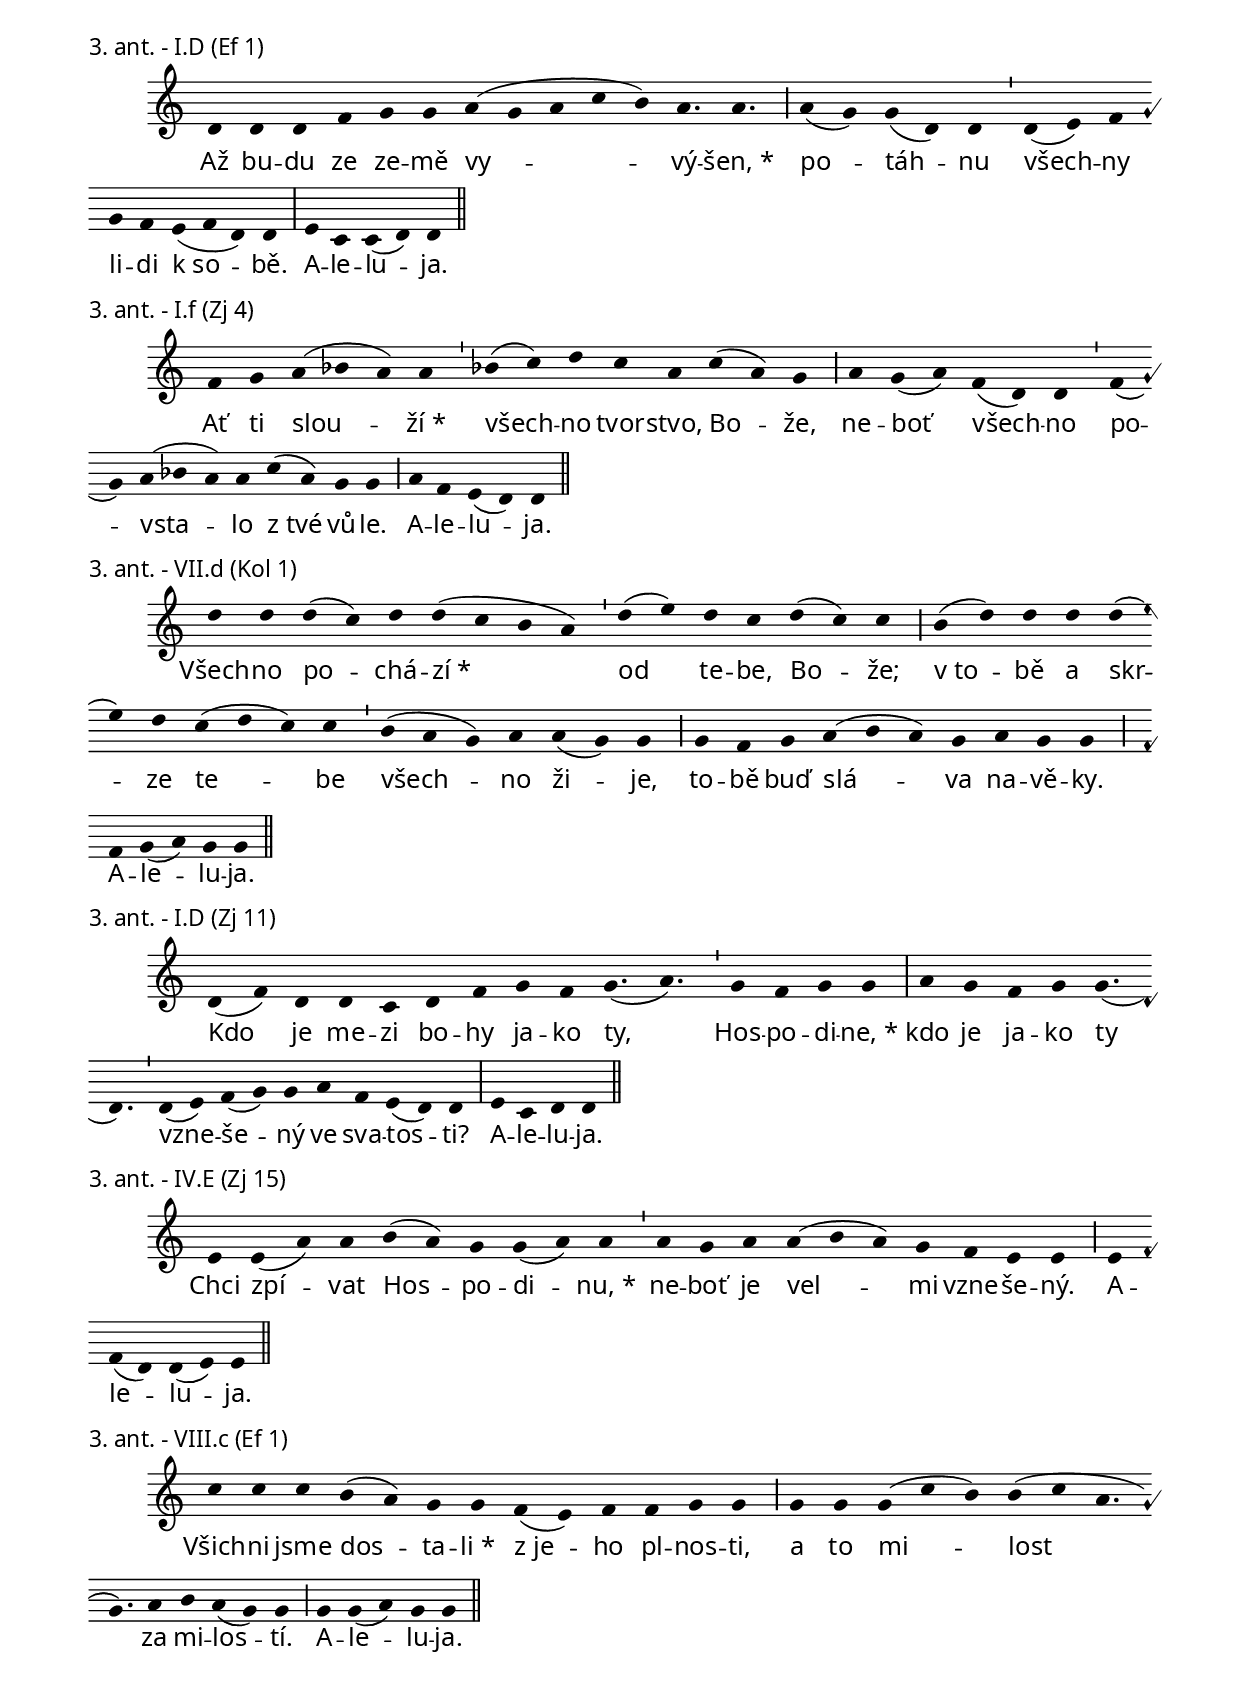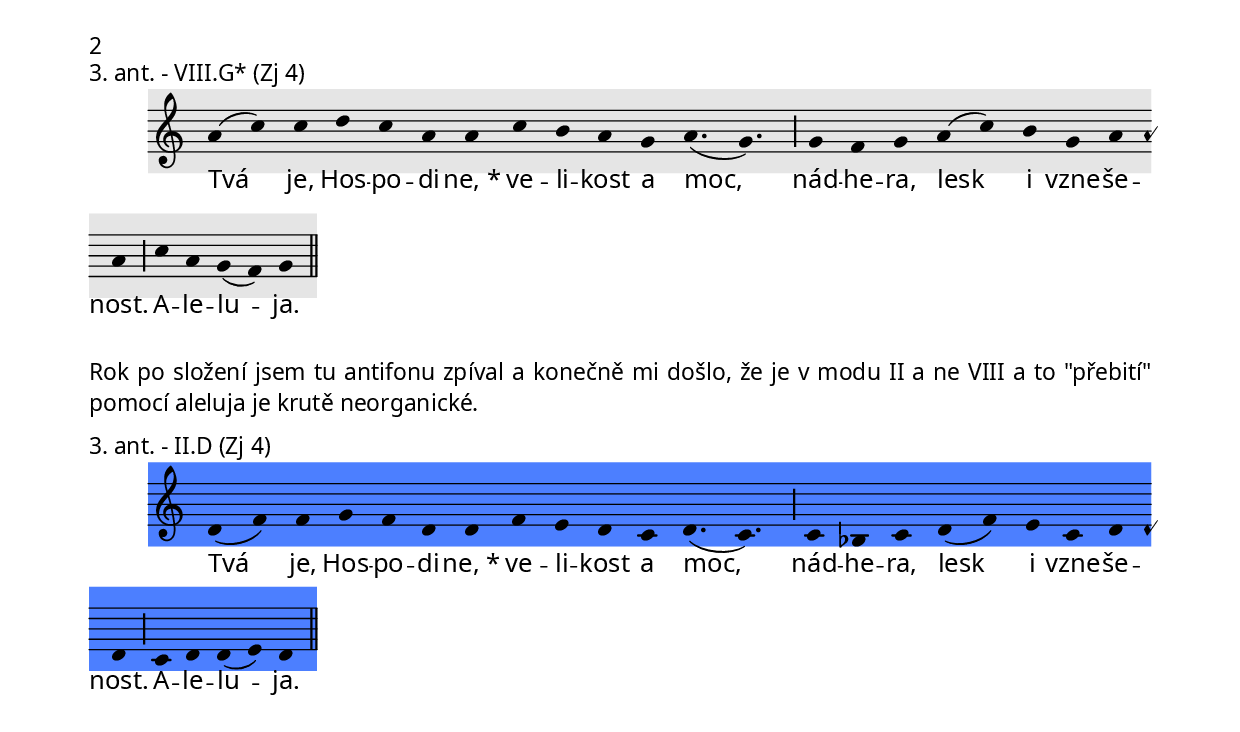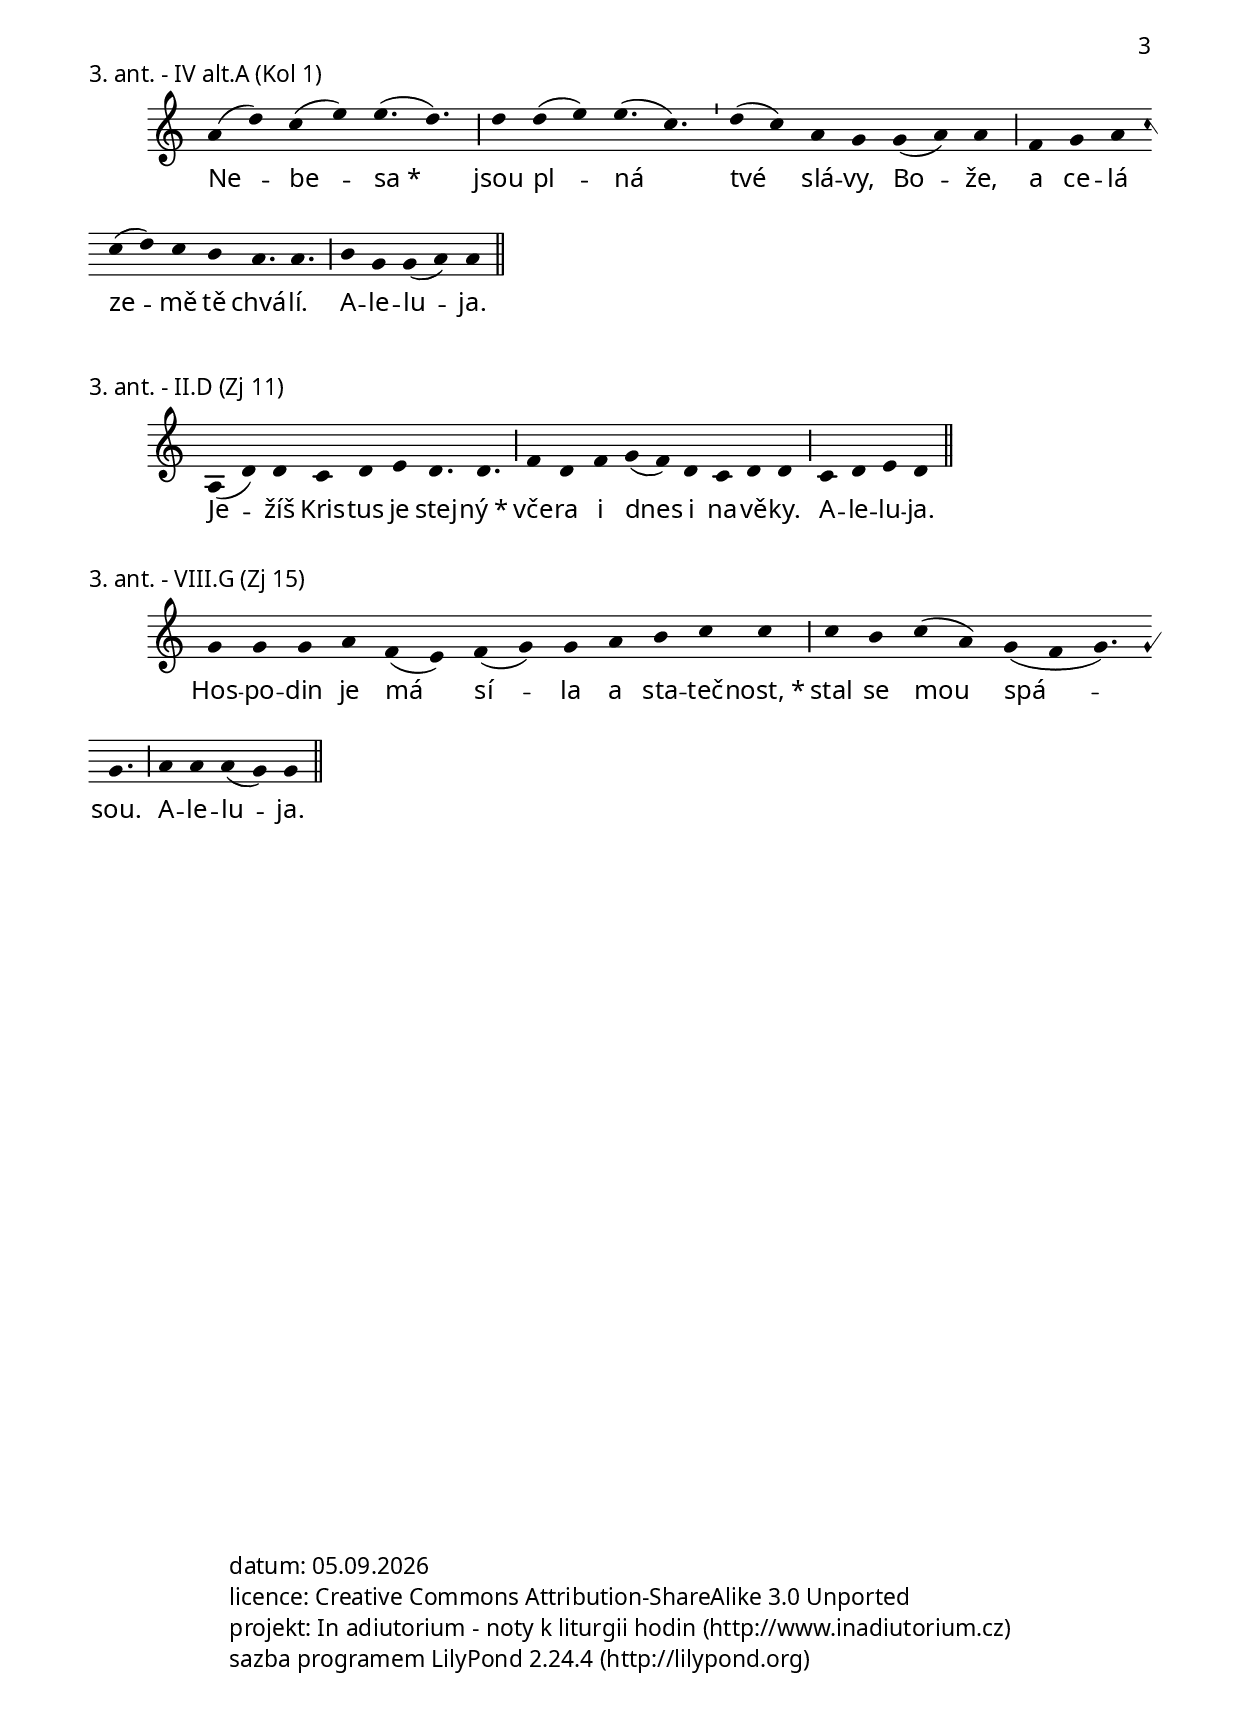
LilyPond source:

\include "../spolecne.ly"

% Antifony k nz kantikum nespor se opakuji v dvoutydennim
% cyklu - podobne jako v zaltari.
% Do zvlastniho souboru jsou vytazeny proto, ze v souboru
% velikonocnich antifon jsou jednotlive dny includovany
% do bookpart - a v bookpart se nesmi objevit definice promenne.

%%% LICHE TYDNY -------------------------------------------------

%velikTIpondeliNespAntIII = 
\score {
  \relative c' {
    \choralniRezim
    d4 d d f g g a( g a c b) a4. a \barMaior
    a4( g) g( d) d \barMin d( e) f g f e( f d) d \barMax
    e c c( d) d \barFinalis
  }
  \addlyrics {
    Až bu -- du ze ze -- mě vy -- vý -- šen,_*
    po -- táh -- nu všech -- ny li -- di k_so -- bě.
    A -- le -- lu -- ja.
  }
  \header {
    quid = "3. ant."
    modus = "I"
    differentia = "D" 
    psalmus = "Ef 1"
    id = ""
    fons = "5. ne postní, 2. nešp, ad Magnificat"
    piece = \markup {\sestavTitulek}
  }
}

%velikTIuteryNespAntIII = 
\score {
  \relative c' {
    \choralniRezim
    f4 g a( bes a) a \barMin bes( c) d c a c( a) g \barMaior
    a g( a) f( d) d \barMin f( g) a( bes a) a c( a) g g \barMaior
    a f e( d) d \barFinalis
  }
  \addlyrics {
    Ať ti slou -- ží_* všech -- no tvor -- stvo, Bo -- že, 
    ne -- boť všech -- no po -- vsta -- lo z_tvé vů -- le.
    A -- le -- lu -- ja.
  }
  \header {
    quid = "3. ant."
    modus = "I"
    differentia = "f" 
    psalmus = "Zj 4"
    id = ""
    piece = \markup {\sestavTitulek}
  }
}

%velikTIstredaNespAntIII = 
\score {
  \relative c'' {
    \choralniRezim
    d4 d d( c) d d( c b a) \barMin d( e) d c d( c) c \barMaior
    b( d) d d d( e) d c( d c) c \barMin b( a g) a a( g) g \barMaior
    g f g a( b a) g a g g \barMaior
    f g( a) g g \barFinalis
  }
  \addlyrics {
    Všech -- no po -- chá -- zí_* od te -- be, Bo -- že;
    v_to -- bě a skr -- ze te -- be všech -- no ži -- je,
    to -- bě buď slá -- va na -- vě -- ky.
    A -- le -- lu -- ja.
  }
  \header {
    quid = "3. ant."
    modus = "VII"
    differentia = "d" 
    psalmus = "Kol 1"
    id = ""
    fons = "slavnost Nejsvětější Trojice, r.ch., 3. ant.; přidáno aleluja"
    piece = \markup {\sestavTitulek}
  }
}

%velikTIctvrtekNespAntIII = 
\score {
  \relative c' {
    \choralniRezim
    d( f) d d c d f g f g4.( a) \barMin g4 f g g \barMax
    a g f g g4.( d) \barMin d4( e) f( g) g a f e( d) d \barMax 
    e c d d \barFinalis
  }
  \addlyrics {
    Kdo je me -- zi bo -- hy ja -- ko ty, Hos -- po -- di -- ne,_*
    kdo je ja -- ko ty vzne -- še -- ný ve sva -- tos -- ti?
    A -- le -- lu -- ja.
  }
  \header {
    quid = "3. ant."
    modus = "I"
    differentia = "D" 
    psalmus = "Zj 11"
    id = ""
    piece = \markup {\sestavTitulek}
  }
}

%velikTIpatekNespAntIII = 
\score {
  \relative c' {
    \choralniRezim
    e4 e( a) a b( a) g g( a) a \barMin
    a g a a( b a) g f e e \barMaior
    e f( d) d( e) e \barFinalis
  }
  \addlyrics {
    Chci zpí -- vat Hos -- po -- di -- nu,_*
    ne -- boť je vel -- mi vzne -- še -- ný.
    A -- le -- lu -- ja.
  }
  \header {
    quid = "3. ant."
    modus = "IV"
    differentia = "E" 
    psalmus = "Zj 15"
    id = ""
    piece = \markup {\sestavTitulek}
  }
}

%%% SUDE TYDNY --------------------------------------------------

%velikTIIpondeliNespAntIII = 
\score {
  \relative c'' {
    \choralniRezim
    c4 c c b( a) g g f( e) f f g g \barMaior
    g g g( c b) b( c a4. g) a4 b a( g) g \barMaior
    g g( a) g g \barFinalis
  }
  \addlyrics {
    Všich -- ni jsme dos -- ta -- li_* z_je -- ho pl -- nos -- ti,
    a to mi -- lost za mi -- los -- tí.
    A -- le -- lu -- ja.
  }
  \header {
    quid = "3. ant."
    modus = "VIII"
    differentia = "c" 
    psalmus = "Ef 1"
    id = ""
    piece = \markup {\sestavTitulek}
  }
}

\pageBreak

%velikTIIuteryNespAntIII = 
\score {
  \relative c'' {
    \zvyraznovacSedy
    \choralniRezim
    a4( c) c d c a a c b a g a4.( g) \barMaior
    g4 f g a( c) b g a a \barMaior
    c a g( f) g \barFinalis
  }
  \addlyrics {
    Tvá je, Hos -- po -- di -- ne,_* ve -- li -- kost a moc,
    nád -- he -- ra, lesk i vzne -- še -- nost.
    A -- le -- lu -- ja.
  }
  \header {
    quid = "3. ant."
    modus = "VIII"
    differentia = "G*" 
    psalmus = "Zj 4"
    id = ""
    piece = \markup {\sestavTitulek}
  }
}

\markup\justify{
  Rok po složení jsem tu antifonu zpíval a konečně mi došlo,
  že je v modu II a ne VIII a to "\"přebití\"" pomocí aleluja
  je krutě neorganické.
}

\score {
  \relative c' {
    \zvyraznovacModry
    \choralniRezim
    d4( f) f g f d d f e d c d4.( c) \barMaior
    c4 bes c d( f) e c d d \barMaior
    c d d( e) d \barFinalis
  }
  \addlyrics {
    Tvá je, Hos -- po -- di -- ne,_* ve -- li -- kost a moc,
    nád -- he -- ra, lesk i vzne -- še -- nost.
    A -- le -- lu -- ja.
  }
  \header {
    quid = "3. ant."
    modus = "II"
    differentia = "D" 
    psalmus = "Zj 4"
    id = ""
    piece = \markup {\sestavTitulek}
  }
}

\pageBreak

%velikTIIstredaNespAntIII = 
\score {
  \relative c'' {
    \choralniRezim
    a4( d) c( e) e4.( d) \barMaior d4 d( e) e4.( c) \barMin d4( c) a g g( a) a \barMaior
    f g a c( d) c b a4. a \barMaior
    b4 g g( a) a \barFinalis
  }
  \addlyrics {
    Ne -- be -- sa_* jsou pl -- ná tvé slá -- vy, Bo -- že, 
    a ce -- lá ze -- mě tě chvá -- lí.
    A -- le -- lu -- ja.
  }
  \header {
    quid = "3. ant."
    modus = "IV alt"
    differentia = "A" 
    psalmus = "Kol 1"
    id = ""
    piece = \markup {\sestavTitulek}
  }
}

%velikTIIctvrtekNespAntIII = 
\score {
  \relative c' {
    \choralniRezim
    a4( d) d c d e d4. d \barMaior
    f4 d f g( f) d c d d \barMaior
    c d e d \barFinalis
  }
  \addlyrics {
    Je -- žíš Kris -- tus je stej -- ný_*
    vče -- ra i dnes i na -- vě -- ky.
    A -- le -- lu -- ja.
  }
  \header {
    quid = "3. ant."
    modus = "II"
    differentia = "D" 
    psalmus = "Zj 11"
    id = ""
    piece = \markup {\sestavTitulek}
  }
}

%velikTIIpatekNespAntIII = 
\score {
  \relative c'' {
    \choralniRezim
    g4 g g a f( e) f( g) g a b c c \barMaior
    c b c( a) g( f g4.) g4. \barMaior
    a4 a a( g) g \barFinalis
  }
  \addlyrics {
    Hos -- po -- din je má sí -- la a sta -- teč -- nost,_*
    stal se mou spá -- sou.
    A -- le -- lu -- ja.
  }
  \header {
    quid = "3. ant."
    modus = "VIII"
    differentia = "G" 
    psalmus = "Zj 15"
    id = ""
    fons = "úlomek převzat z: žaltář, so 1.t., r.ch., 2. ant."
    piece = \markup {\sestavTitulek}
  }
}